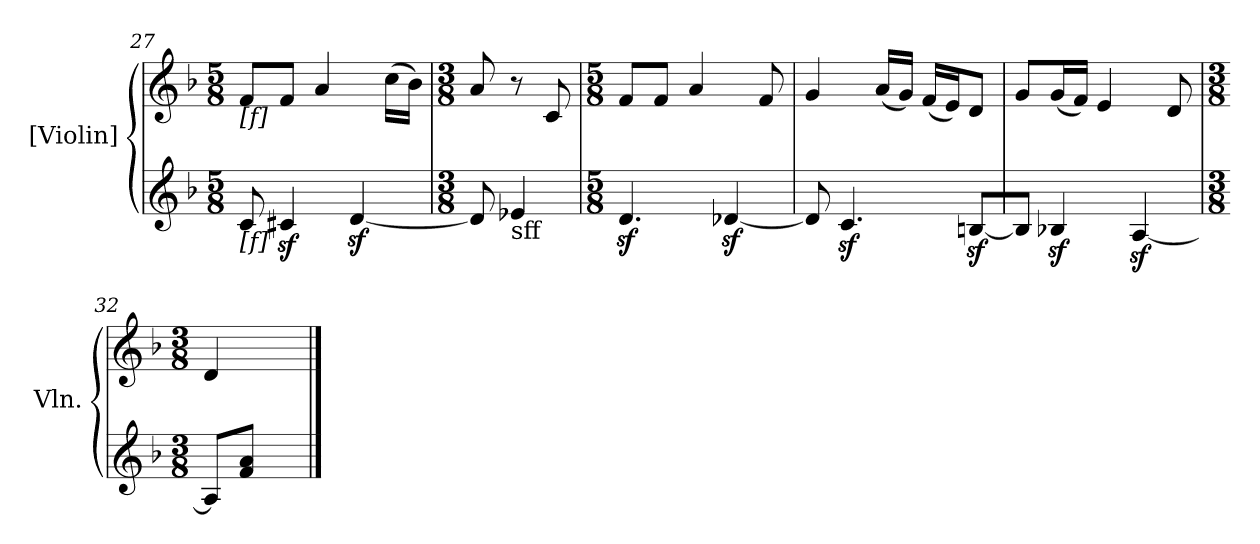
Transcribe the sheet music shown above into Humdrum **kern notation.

**kern	**kern
*part2	*part1
*staff2	*staff1
*I"[Violin]	*I"[Violin]
*I'Vln.	*I'Vln.
!!LO:PB:g=z
*clefG2	*clefG2
*k[b-]	*k[b-]
*F:	*F:
*M5/8	*M5/8
*MM125	*MM125
=27	=27
!	!LO:TX:b:t=[f]
!LO:TX:b:t=[f]	!
8ci/	8fi/L
4c#Xzi/	8fi/J
.	4ai/
[<4dzi/	.
.	(16cci\LL
.	16b-i\JJ)
=28	=28
*M3/8	*M3/8
8di/]	8ai/
!LO:TX:b:t=sff	!
4e-Xi/	8r
.	8ci/
=29	=29
*M5/8	*M5/8
4.dzi/	8fi/L
.	8fi/J
.	4ai/
[<4d-Xzi/	.
.	8fi/
=30	=30
8d-i/]	4gi/
4.czi/	.
.	(16ai/LL
.	16gi/JJ)
.	(16fi/LL
.	16ei/J)
[<8Bnzi/L	8di/J
=31	=31
8Bi/J]	8gi/L
4B-Xzi/	(16gi/L
.	16fi/JJ)
.	4ei/
[<4Azi/	.
.	8di/
=32	=32
*M3/8	*M3/8
8Ai/L]	4di/
8fi/ 8aiJ	.
8ryy	8ryy
==	==
*-	*-
